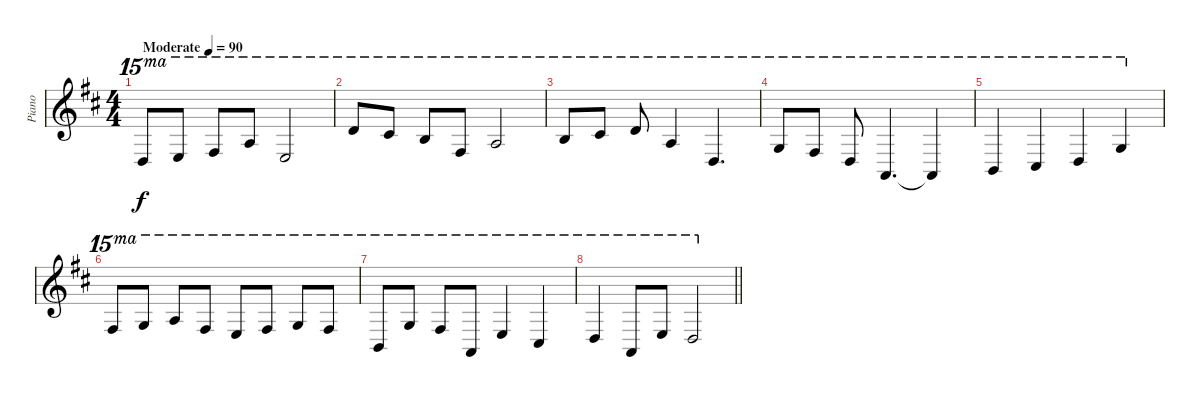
\track ("Piano" "Piano") {instrument acousticgrandpiano}
\staff {score}
\tuning (E4 B3 G3 D3 A2 E2) {hide}
\ts (4 4)
\tempo (90 "Moderate")
\clef g2
\ks d
10.1.8{ot 15ma dy f instrument acousticgrandpiano} 12.1.8{ot 15ma} 14.1.8{ot 15ma} 17.1.8{ot 15ma} 12.1.2{ot 15ma} |
22.1.8{ot 15ma} 21.1.8{ot 15ma} 19.1.8{ot 15ma} 14.1.8{ot 15ma} 17.1.2{ot 15ma} |
19.1.8{ot 15ma} 21.1.8{ot 15ma} 22.1.8{ot 15ma} 17.1.4{ot 15ma} 10.1.4{d ot 15ma} |
15.1.8{ot 15ma} 14.1.8{ot 15ma} 10.1.8{ot 15ma} 5.1.4{d ot 15ma} 5.1{t}.4{ot 15ma} |
7.1.4{ot 15ma} 9.1.4{ot 15ma} 10.1.4{ot 15ma} 15.1.4{ot 15ma} |
14.1.8{ot 15ma} 15.1.8{ot 15ma} 17.1.8{ot 15ma} 14.1.8{ot 15ma} 12.1.8{ot 15ma} 14.1.8{ot 15ma} 15.1.8{ot 15ma} 14.1.8{ot 15ma} |
7.1.8{ot 15ma} 15.1.8{ot 15ma} 14.1.8{ot 15ma} 5.1.8{ot 15ma} 12.1.4{ot 15ma} 9.1.4{ot 15ma} |
\barLineRight lightlight
10.1.4{ot 15ma} 5.1.8{ot 15ma} 12.1.8{ot 15ma} 10.1.2{ot 15ma}
